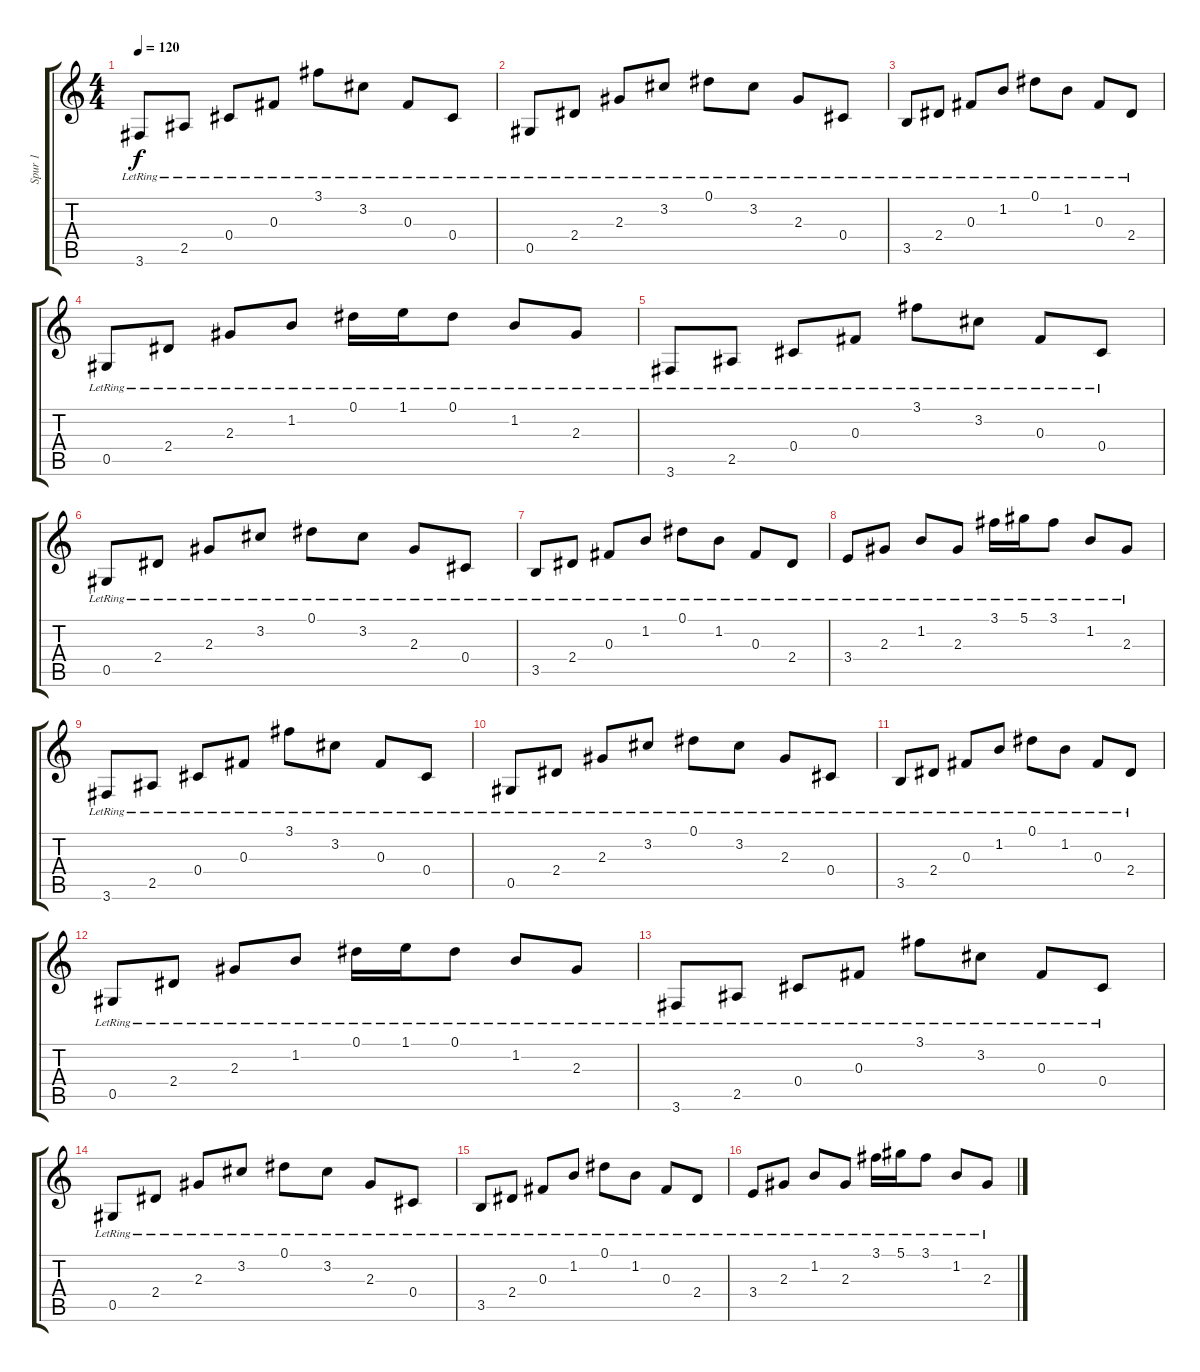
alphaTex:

\track ("Spur 1" "Spur 1") {instrument acousticguitarsteel}
\staff {score tabs}
\tuning (Eb4 Bb3 Gb3 Db3 Ab2 Eb2) {hide}
\ts (4 4)
\tempo 120
\clef g2
\ks c
3.6{lr}.8{dy f} 2.5{lr}.8 0.4{lr}.8 0.3{lr}.8 3.1{lr}.8 3.2{lr}.8 0.3{lr}.8 0.4{lr}.8 |
0.5{lr}.8 2.4{lr}.8 2.3{lr}.8 3.2{lr}.8 0.1{lr}.8 3.2{lr}.8 2.3{lr}.8 0.4{lr}.8 |
3.5{lr}.8 2.4{lr}.8 0.3{lr}.8 1.2{lr}.8 0.1{lr}.8 1.2{lr}.8 0.3{lr}.8 2.4{lr}.8 |
0.5{lr}.8 2.4{lr}.8 2.3{lr}.8 1.2{lr}.8 0.1{lr}.16 1.1{lr}.16 0.1{lr}.8 1.2{lr}.8 2.3{lr}.8 |
3.6{lr}.8 2.5{lr}.8 0.4{lr}.8 0.3{lr}.8 3.1{lr}.8 3.2{lr}.8 0.3{lr}.8 0.4{lr}.8 |
0.5{lr}.8 2.4{lr}.8 2.3{lr}.8 3.2{lr}.8 0.1{lr}.8 3.2{lr}.8 2.3{lr}.8 0.4{lr}.8 |
3.5{lr}.8 2.4{lr}.8 0.3{lr}.8 1.2{lr}.8 0.1{lr}.8 1.2{lr}.8 0.3{lr}.8 2.4{lr}.8 |
3.4{lr}.8 2.3{lr}.8 1.2{lr}.8 2.3{lr}.8 3.1{lr}.16 5.1{lr}.16 3.1{lr}.8 1.2{lr}.8 2.3{lr}.8 |
3.6{lr}.8 2.5{lr}.8 0.4{lr}.8 0.3{lr}.8 3.1{lr}.8 3.2{lr}.8 0.3{lr}.8 0.4{lr}.8 |
0.5{lr}.8 2.4{lr}.8 2.3{lr}.8 3.2{lr}.8 0.1{lr}.8 3.2{lr}.8 2.3{lr}.8 0.4{lr}.8 |
3.5{lr}.8 2.4{lr}.8 0.3{lr}.8 1.2{lr}.8 0.1{lr}.8 1.2{lr}.8 0.3{lr}.8 2.4{lr}.8 |
0.5{lr}.8 2.4{lr}.8 2.3{lr}.8 1.2{lr}.8 0.1{lr}.16 1.1{lr}.16 0.1{lr}.8 1.2{lr}.8 2.3{lr}.8 |
3.6{lr}.8 2.5{lr}.8 0.4{lr}.8 0.3{lr}.8 3.1{lr}.8 3.2{lr}.8 0.3{lr}.8 0.4{lr}.8 |
0.5{lr}.8 2.4{lr}.8 2.3{lr}.8 3.2{lr}.8 0.1{lr}.8 3.2{lr}.8 2.3{lr}.8 0.4{lr}.8 |
3.5{lr}.8 2.4{lr}.8 0.3{lr}.8 1.2{lr}.8 0.1{lr}.8 1.2{lr}.8 0.3{lr}.8 2.4{lr}.8 |
3.4{lr}.8 2.3{lr}.8 1.2{lr}.8 2.3{lr}.8 3.1{lr}.16 5.1{lr}.16 3.1{lr}.8 1.2{lr}.8 2.3{lr}.8
